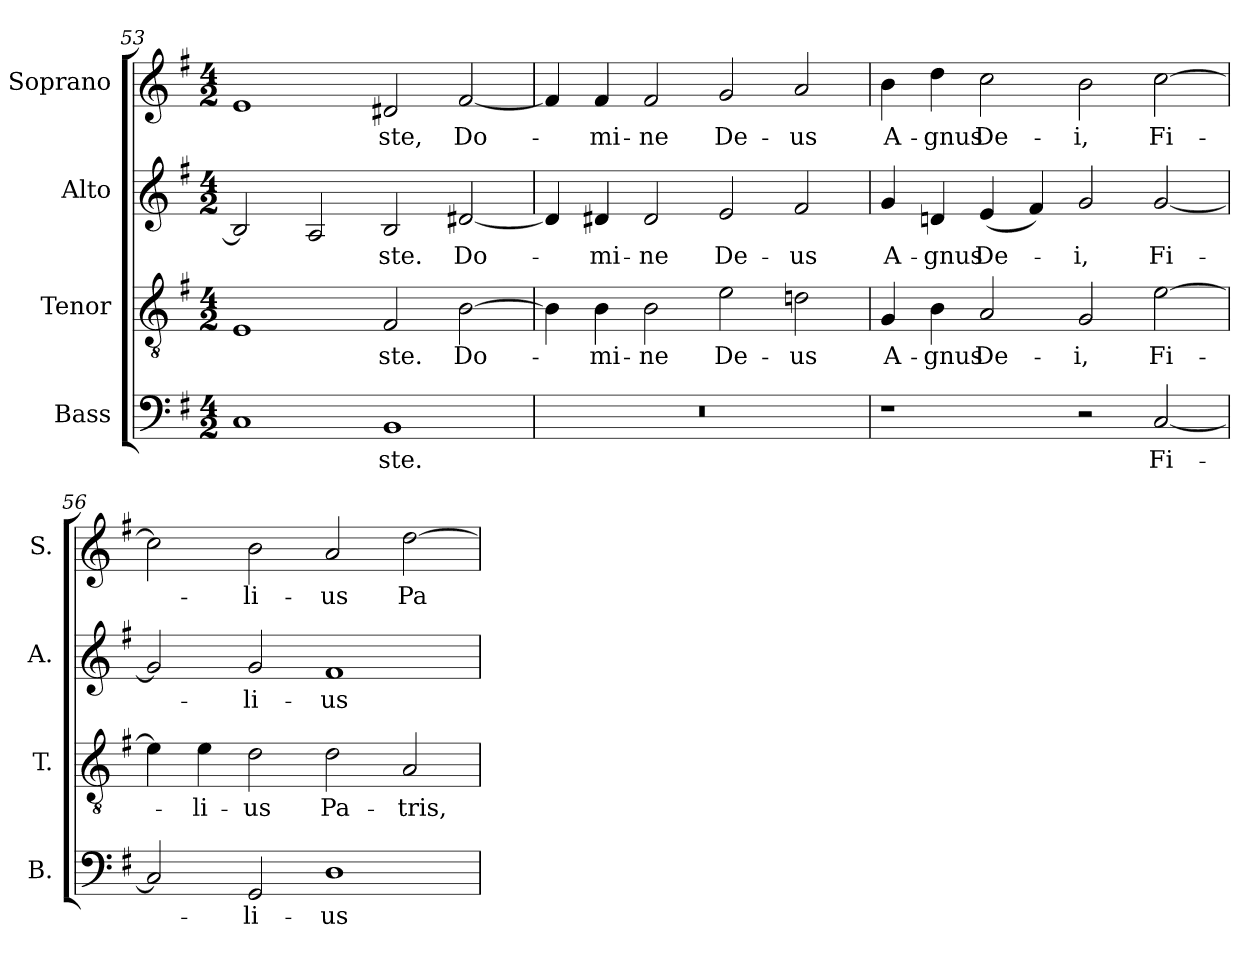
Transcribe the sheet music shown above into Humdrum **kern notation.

**kern	**text	**kern	**text	**kern	**text	**kern	**text
*part4	*part4	*part3	*part3	*part2	*part2	*part1	*part1
*staff4	*staff4	*staff3	*staff3	*staff2	*staff2	*staff1	*staff1
*I"Bass	*	*I"Tenor	*	*I"Alto	*	*I"Soprano	*
*I'B.	*	*I'T.	*	*I'A.	*	*I'S.	*
!!LO:LB:g=z
*clefF4	*	*clefGv2	*	*clefG2	*	*clefG2	*
*	*	*ITrd7c12	*	*	*	*	*
*k[f#]	*	*k[f#]	*	*k[f#]	*	*k[f#]	*
*G:	*	*G:	*	*G:	*	*G:	*
*M4/2	*	*M4/2	*	*M4/2	*	*M4/2	*
=53	=53	=53	=53	=53	=53	=53	=53
1Ci	.	1EEi	.	2Bi/]	.	1ei	.
.	.	.	.	2Ai/	.	.	.
!	!LO:LY:b:color=#000000	!	!	!	!	!	!
!	!	!	!LO:LY:b:color=#000000	!	!	!	!
!	!	!	!	!	!LO:LY:b:color=#000000	!	!
!	!	!	!	!	!	!	!LO:LY:b:color=#000000
1BBi	-ste.	2FF#i/	-ste.	2Bi/	-ste.	2d#Xi/	-ste,
!	!	!	!LO:LY:b:color=#000000	!	!	!	!
!	!	!	!	!	!LO:LY:b:color=#000000	!	!
!	!	!	!	!	!	!	!LO:LY:b:color=#000000
.	.	[2BBi\	Do-	[2d#Xi/	Do-	[2f#i/	Do-
=54	=54	=54	=54	=54	=54	=54	=54
!LO:N:vis=1	!	!	!	!	!	!	!
0r	.	4BBi\]	.	4d#i/]	.	4f#i/]	.
!	!	!	!LO:LY:b:color=#000000	!	!	!	!
!	!	!	!	!	!LO:LY:b:color=#000000	!	!
!	!	!	!	!	!	!	!LO:LY:b:color=#000000
.	.	4BBi\	-mi-	4d#Xi/	-mi-	4f#i/	-mi-
!	!	!	!LO:LY:b:color=#000000	!	!	!	!
!	!	!	!	!	!LO:LY:b:color=#000000	!	!
!	!	!	!	!	!	!	!LO:LY:b:color=#000000
.	.	2BBi\	-ne	2d#i/	-ne	2f#i/	-ne
!	!	!	!LO:LY:b:color=#000000	!	!	!	!
!	!	!	!	!	!LO:LY:b:color=#000000	!	!
!	!	!	!	!	!	!	!LO:LY:b:color=#000000
.	.	2Ei\	De-	2ei/	De-	2gi/	De-
!	!	!	!LO:LY:b:color=#000000	!	!	!	!
!	!	!	!	!	!LO:LY:b:color=#000000	!	!
!	!	!	!	!	!	!	!LO:LY:b:color=#000000
.	.	2Dni\	-us	2f#i/	-us	2ai/	-us
=55	=55	=55	=55	=55	=55	=55	=55
!	!	!	!LO:LY:b:color=#000000	!	!	!	!
!	!	!	!	!	!LO:LY:b:color=#000000	!	!
!	!	!	!	!	!	!	!LO:LY:b:color=#000000
1r	.	4GGi/	A-	4gi/	A-	4bi\	A-
!	!	!	!LO:LY:b:color=#000000	!	!	!	!
!	!	!	!	!	!LO:LY:b:color=#000000	!	!
!	!	!	!	!	!	!	!LO:LY:b:color=#000000
.	.	4BBi\	-gnus	4dni/	-gnus	4ddi\	-gnus
!	!	!	!LO:LY:b:color=#000000	!	!	!	!
!	!	!	!	!	!LO:LY:b:color=#000000	!	!
!	!	!	!	!	!	!	!LO:LY:b:color=#000000
.	.	2AAi/	De-	(4ei/	De-	2cci\	De-
.	.	.	.	4f#i/)	.	.	.
!	!	!	!LO:LY:b:color=#000000	!	!	!	!
!	!	!	!	!	!LO:LY:b:color=#000000	!	!
!	!	!	!	!	!	!	!LO:LY:b:color=#000000
2r	.	2GGi/	-i,	2gi/	-i,	2bi\	-i,
!	!LO:LY:b:color=#000000	!	!	!	!	!	!
!	!	!	!LO:LY:b:color=#000000	!	!	!	!
!	!	!	!	!	!LO:LY:b:color=#000000	!	!
!	!	!	!	!	!	!	!LO:LY:b:color=#000000
[2Ci/	Fi-	[2Ei\	Fi-	[2gi/	Fi-	[2cci\	Fi-
!!LO:PB:g=z
=56	=56	=56	=56	=56	=56	=56	=56
2Ci/]	.	4Ei\]	.	2gi/]	.	2cci\]	.
!	!	!	!LO:LY:b:color=#000000	!	!	!	!
.	.	4Ei\	-li-	.	.	.	.
!	!LO:LY:b:color=#000000	!	!	!	!	!	!
!	!	!	!LO:LY:b:color=#000000	!	!	!	!
!	!	!	!	!	!LO:LY:b:color=#000000	!	!
!	!	!	!	!	!	!	!LO:LY:b:color=#000000
2GGi/	-li-	2Di\	-us	2gi/	-li-	2bi\	-li-
!	!LO:LY:b:color=#000000	!	!	!	!	!	!
!	!	!	!LO:LY:b:color=#000000	!	!	!	!
!	!	!	!	!	!LO:LY:b:color=#000000	!	!
!	!	!	!	!	!	!	!LO:LY:b:color=#000000
1Di	-us	2Di\	Pa-	1f#i	-us	2ai/	-us
!	!	!	!LO:LY:b:color=#000000	!	!	!	!
!	!	!	!	!	!	!	!LO:LY:b:color=#000000
.	.	2AAi/	-tris,	.	.	[2ddi\	Pa-
=	=	=	=	=	=	=	=
*-	*-	*-	*-	*-	*-	*-	*-
